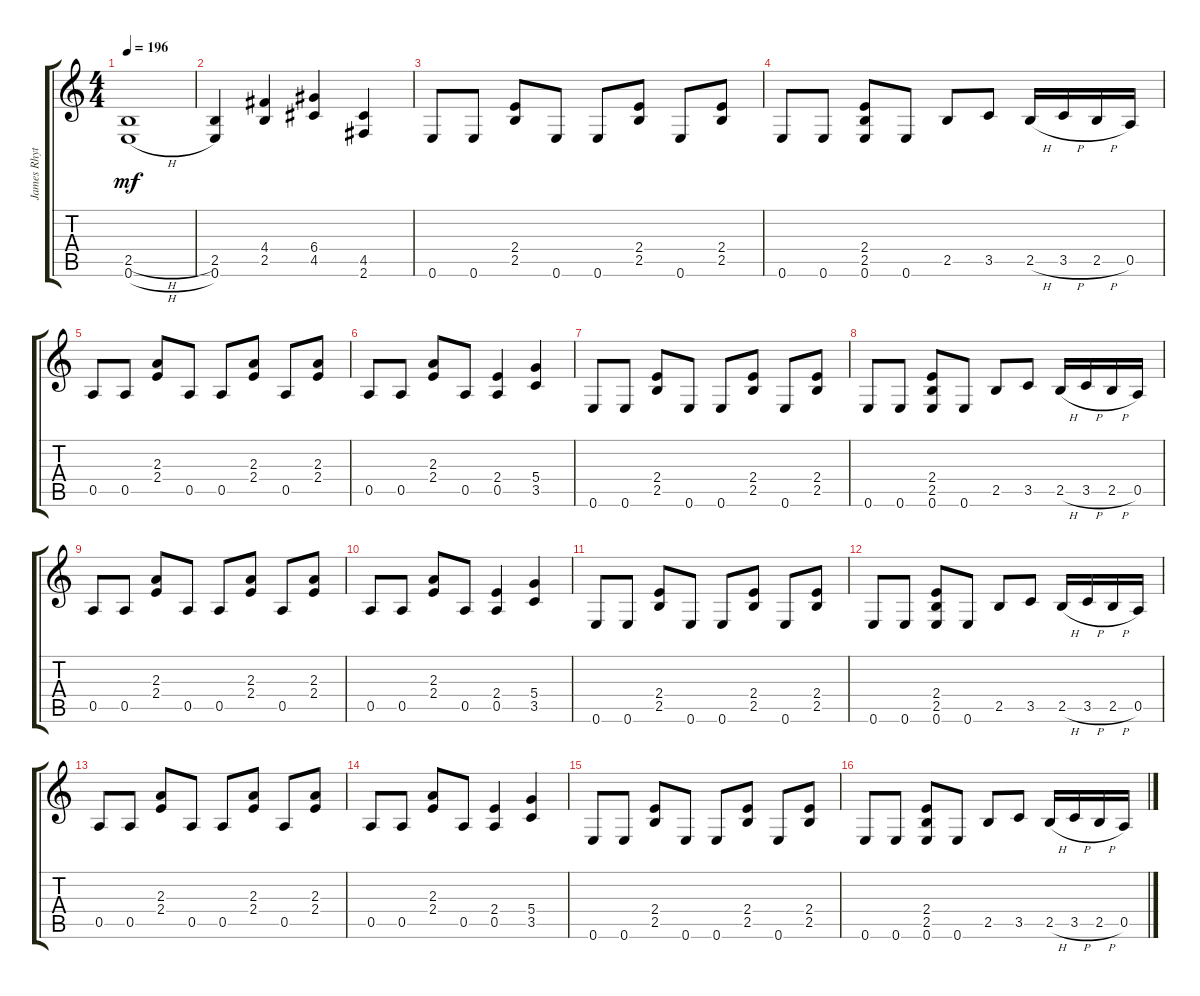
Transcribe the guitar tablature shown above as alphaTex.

\track ("James Rhythm" "James Rhyt") {instrument overdrivenguitar}
\staff {score tabs}
\tuning (E4 B3 G3 D3 A2 E2) {hide}
\ts (4 4)
\tempo 196
\clef g2
\ks c
(2.5{h} 0.6{h}).1{dy mf instrument overdrivenguitar} |
(2.5 0.6).4 (4.4 2.5).4 (6.4 4.5).4 (4.5 2.6).4 |
0.6.8 0.6.8 (2.4 2.5).8 0.6.8 0.6.8 (2.4 2.5).8 0.6.8 (2.4 2.5).8 |
0.6.8 0.6.8 (2.4 2.5 0.6).8 0.6.8 2.5.8 3.5.8 2.5{h}.16 3.5{h}.16 2.5{h}.16 0.5.16 |
0.5.8 0.5.8 (2.3 2.4).8 0.5.8 0.5.8 (2.3 2.4).8 0.5.8 (2.3 2.4).8 |
0.5.8 0.5.8 (2.3 2.4).8 0.5.8 (2.4 0.5).4 (5.4 3.5).4 |
0.6.8 0.6.8 (2.4 2.5).8 0.6.8 0.6.8 (2.4 2.5).8 0.6.8 (2.4 2.5).8 |
0.6.8 0.6.8 (2.4 2.5 0.6).8 0.6.8 2.5.8 3.5.8 2.5{h}.16 3.5{h}.16 2.5{h}.16 0.5.16 |
0.5.8 0.5.8 (2.3 2.4).8 0.5.8 0.5.8 (2.3 2.4).8 0.5.8 (2.3 2.4).8 |
0.5.8 0.5.8 (2.3 2.4).8 0.5.8 (2.4 0.5).4 (5.4 3.5).4 |
0.6.8 0.6.8 (2.4 2.5).8 0.6.8 0.6.8 (2.4 2.5).8 0.6.8 (2.4 2.5).8 |
0.6.8 0.6.8 (2.4 2.5 0.6).8 0.6.8 2.5.8 3.5.8 2.5{h}.16 3.5{h}.16 2.5{h}.16 0.5.16 |
0.5.8 0.5.8 (2.3 2.4).8 0.5.8 0.5.8 (2.3 2.4).8 0.5.8 (2.3 2.4).8 |
0.5.8 0.5.8 (2.3 2.4).8 0.5.8 (2.4 0.5).4 (5.4 3.5).4 |
0.6.8 0.6.8 (2.4 2.5).8 0.6.8 0.6.8 (2.4 2.5).8 0.6.8 (2.4 2.5).8 |
0.6.8 0.6.8 (2.4 2.5 0.6).8 0.6.8 2.5.8 3.5.8 2.5{h}.16 3.5{h}.16 2.5{h}.16 0.5.16
